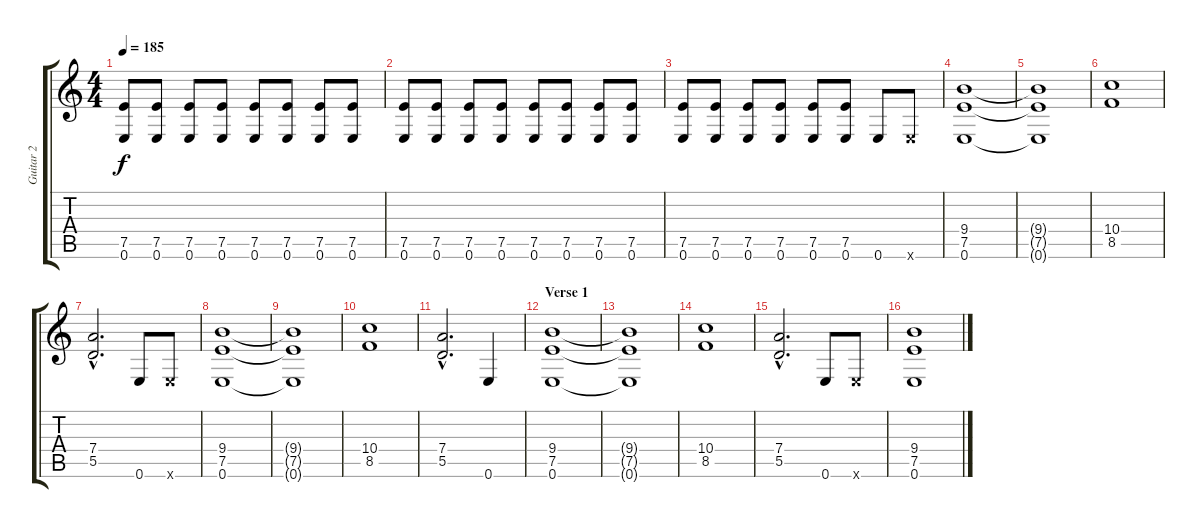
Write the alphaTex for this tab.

\track ("Guitar 2" "Guitar 2") {instrument distortionguitar}
\staff {score tabs}
\tuning (E4 B3 G3 D3 A2 E2) {hide}
\ts (4 4)
\tempo 185
\clef g2
\ks c
(7.5 0.6).8{dy f} (7.5 0.6).8 (7.5 0.6).8 (7.5 0.6).8 (7.5 0.6).8 (7.5 0.6).8 (7.5 0.6).8 (7.5 0.6).8 |
(7.5 0.6).8 (7.5 0.6).8 (7.5 0.6).8 (7.5 0.6).8 (7.5 0.6).8 (7.5 0.6).8 (7.5 0.6).8 (7.5 0.6).8 |
(7.5 0.6).8 (7.5 0.6).8 (7.5 0.6).8 (7.5 0.6).8 (7.5 0.6).8 (7.5 0.6).8 0.6.8 0.6{x}.8 |
(9.4 7.5 0.6).1 |
(9.4{t} 7.5{t} 0.6{t}).1 |
(10.4 8.5).1 |
(7.4{hac} 5.5{hac}).2{d} 0.6.8 0.6{x}.8 |
(9.4 7.5 0.6).1 |
(9.4{t} 7.5{t} 0.6{t}).1 |
(10.4 8.5).1 |
(7.4{hac} 5.5{hac}).2{d} 0.6.4 |
\section ("" "Verse 1")
(9.4 7.5 0.6).1 |
(9.4{t} 7.5{t} 0.6{t}).1 |
(10.4 8.5).1 |
(7.4{hac} 5.5{hac}).2{d} 0.6.8 0.6{x}.8 |
(9.4 7.5 0.6).1
